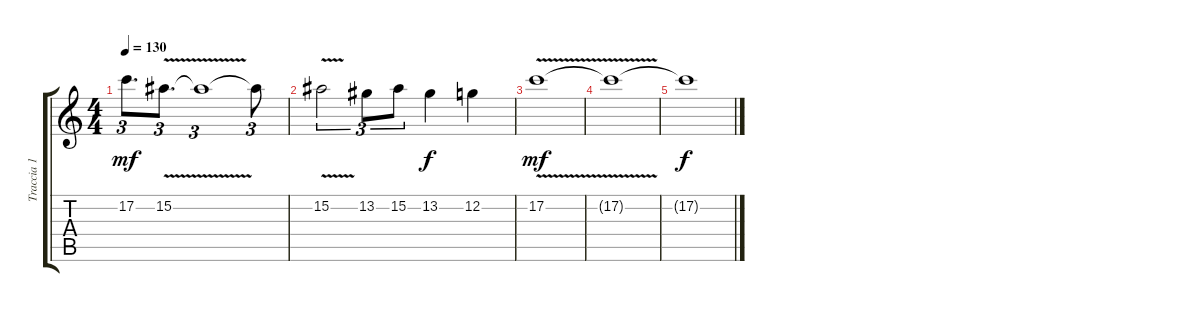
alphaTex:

\track ("Traccia 1" "Traccia 1") {instrument distortionguitar}
\staff {score tabs}
\tuning (C4 G3 Eb3 Bb2 F2 C2) {hide}
\ts (4 4)
\tempo 130
\clef g2
\ks c
17.2.8{d tu (3 2) dy mf} 15.2{v}.8{d tu (3 2)} 15.2{t}.1{tu (3 2)} 15.2{t}.8{tu (3 2)} |
15.2{v}.2{tu (3 2)} 13.2.8{tu (3 2)} 15.2.8{tu (3 2)} 13.2.4{dy f} 12.2.4 |
17.2{v}.1{dy mf} |
17.2{t}.1 |
17.2{t}.1{dy f}
